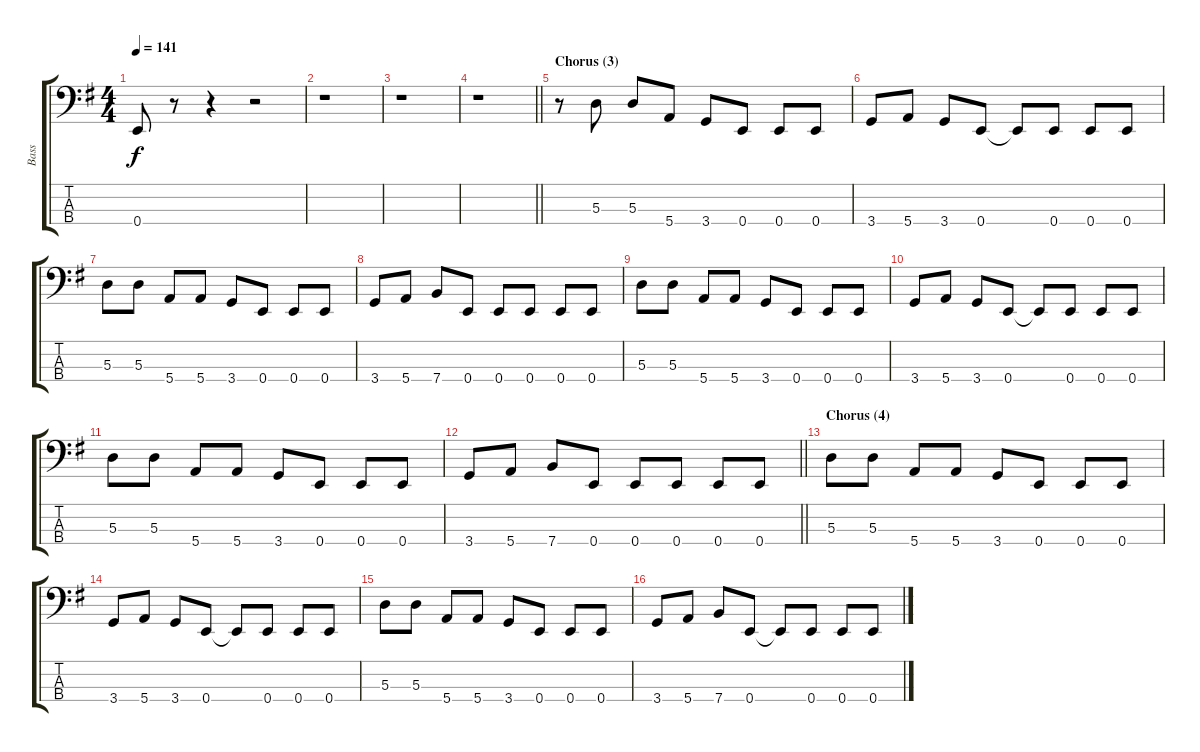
\track ("Bass" "Bass") {instrument electricbassfinger}
\staff {score tabs}
\tuning (G2 D2 A1 E1) {hide}
\ts (4 4)
\tempo 141
\clef f4
\ks g
0.4.8{dy f} r.8 r.4 r.2 |
r.1 |
r.1 |
\barLineRight lightlight
r.1 |
\section ("" "Chorus (3)")
r.8 5.3.8 5.3.8 5.4.8 3.4.8 0.4.8 0.4.8 0.4.8 |
3.4.8 5.4.8 3.4.8 0.4.8 0.4{t}.8 0.4.8 0.4.8 0.4.8 |
5.3.8 5.3.8 5.4.8 5.4.8 3.4.8 0.4.8 0.4.8 0.4.8 |
3.4.8 5.4.8 7.4.8 0.4.8 0.4.8 0.4.8 0.4.8 0.4.8 |
5.3.8 5.3.8 5.4.8 5.4.8 3.4.8 0.4.8 0.4.8 0.4.8 |
3.4.8 5.4.8 3.4.8 0.4.8 0.4{t}.8 0.4.8 0.4.8 0.4.8 |
5.3.8 5.3.8 5.4.8 5.4.8 3.4.8 0.4.8 0.4.8 0.4.8 |
\barLineRight lightlight
3.4.8 5.4.8 7.4.8 0.4.8 0.4.8 0.4.8 0.4.8 0.4.8 |
\section ("" "Chorus (4)")
5.3.8 5.3.8 5.4.8 5.4.8 3.4.8 0.4.8 0.4.8 0.4.8 |
3.4.8 5.4.8 3.4.8 0.4.8 0.4{t}.8 0.4.8 0.4.8 0.4.8 |
5.3.8 5.3.8 5.4.8 5.4.8 3.4.8 0.4.8 0.4.8 0.4.8 |
3.4.8 5.4.8 7.4.8 0.4.8 0.4{t}.8 0.4.8 0.4.8 0.4.8
